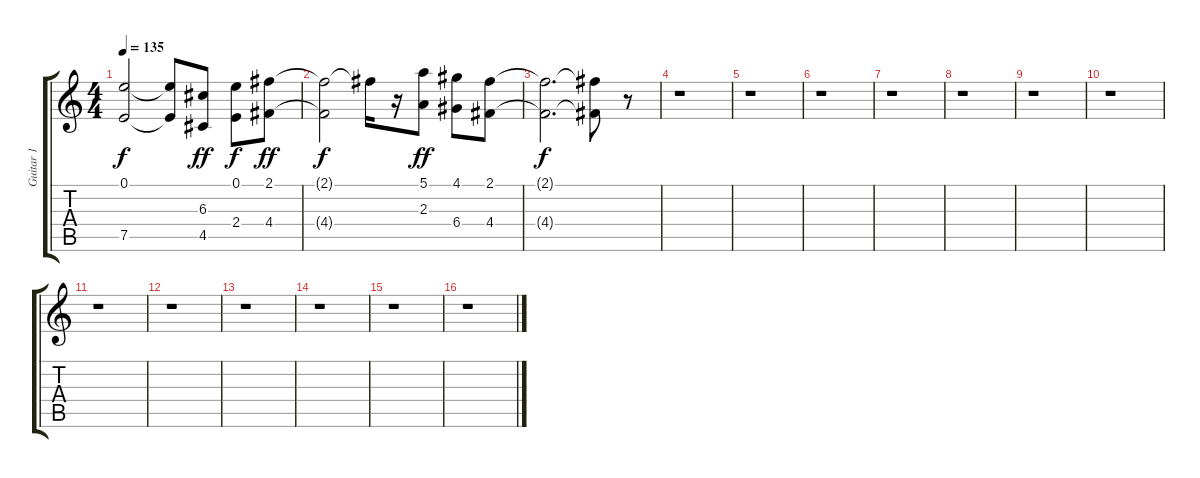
\track ("Guitar 1" "Guitar 1") {instrument overdrivenguitar}
\staff {score tabs}
\tuning (E4 B3 G3 D3 A2 E2) {hide}
\ts (4 4)
\tempo 135
\clef g2
\ks c
(0.1{t} 7.5{t}).2{dy f} (0.1{t} 7.5{t}).8 (6.3 4.5).8{dy ff} (0.1 2.4).8{dy f} (2.1 4.4).8{dy ff} |
(2.1{t} 4.4{t}).2{dy f} 2.1{t}.16 r.16 (5.1 2.3).8{dy ff} (4.1 6.4).8 (2.1 4.4).8 |
(2.1{t} 4.4{t}).2{d dy f} (2.1{t} 4.4{t}).8 r.8 |
r.1 |
r.1 |
r.1 |
r.1 |
r.1 |
r.1 |
r.1 |
r.1 |
r.1 |
r.1 |
r.1 |
r.1 |
r.1
